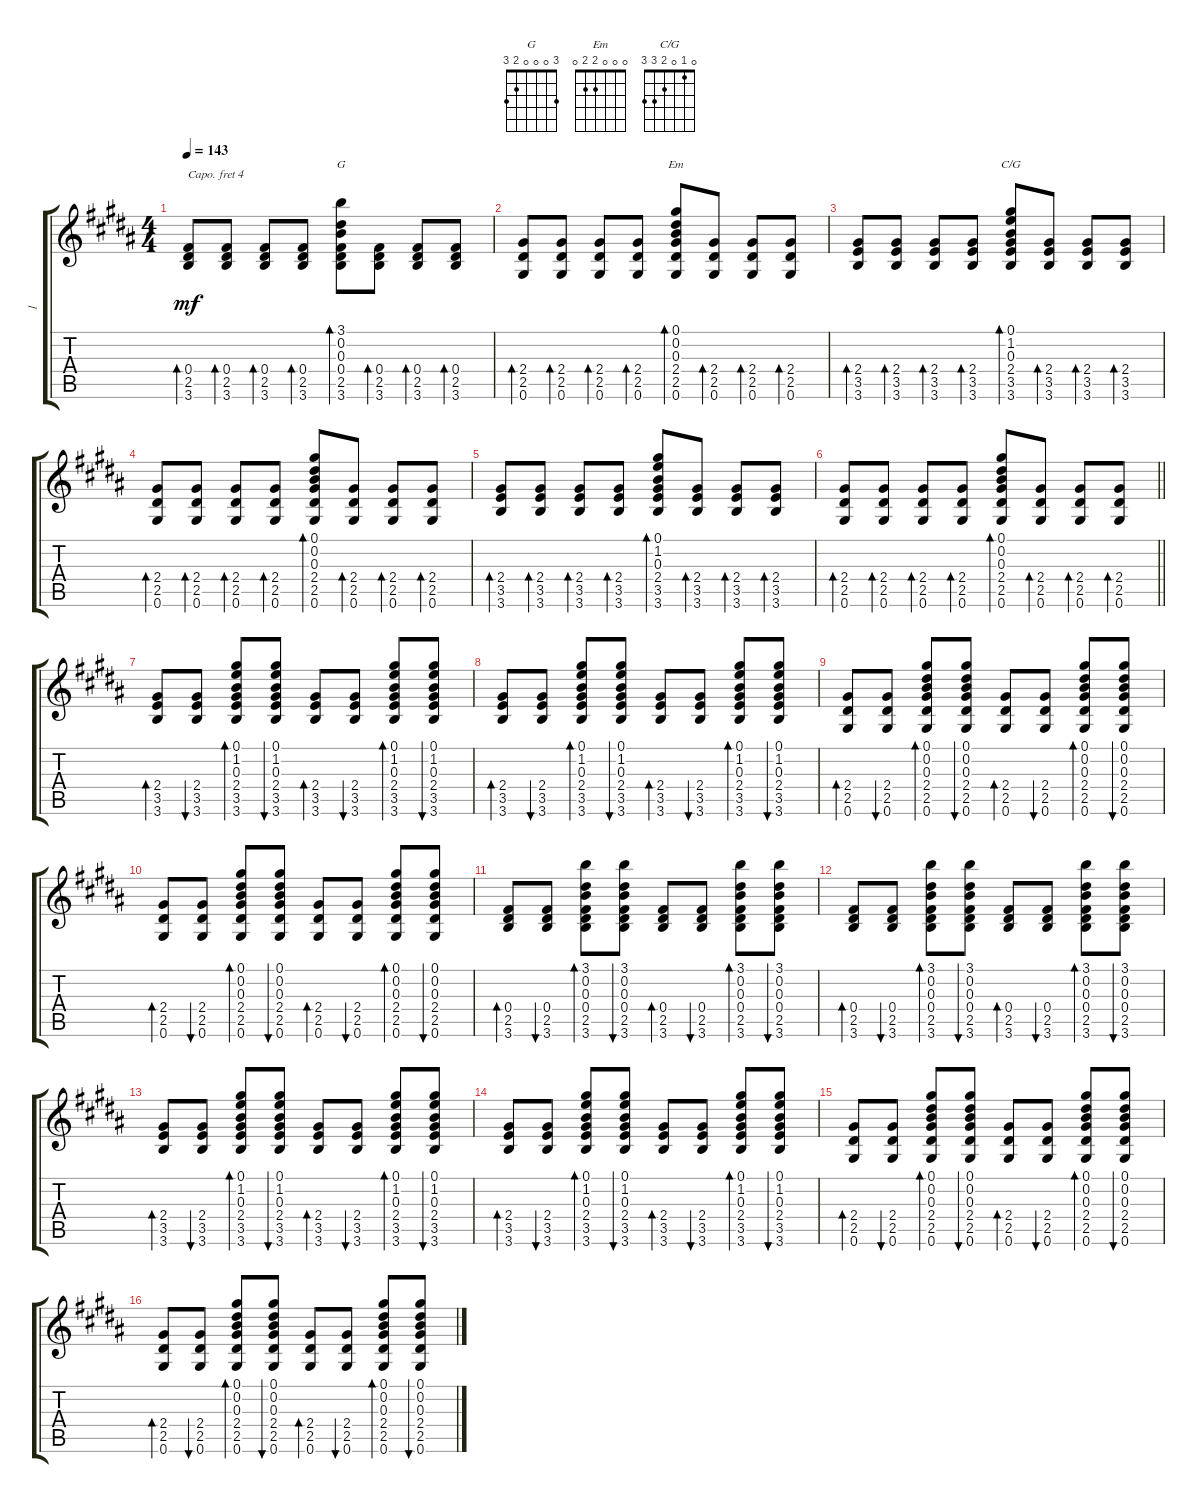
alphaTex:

\track ("1" "1") {instrument overdrivenguitar}
\staff {score tabs}
\capo 4
\tuning (E4 B3 G3 D3 A2 E2) {hide}
\chord ("G" 3 0 0 0 2 3)
\chord ("Em" 0 0 0 2 2 0)
\chord ("C/G" 0 1 0 2 3 3)
\ts (4 4)
\tempo 143
\clef g2
\ks g#minor
(0.4 2.5 3.6).8{bd 30 dy mf} (0.4 2.5 3.6).8{bd 30} (0.4 2.5 3.6).8{bd 30} (0.4 2.5 3.6).8{bd 30} (3.1 0.2 0.3 0.4 2.5 3.6).8{bd 30 ch "G"} (0.4 2.5 3.6).8{bd 30} (0.4 2.5 3.6).8{bd 30} (0.4 2.5 3.6).8{bd 30} |
(2.4 2.5 0.6).8{bd 30} (2.4 2.5 0.6).8{bd 30} (2.4 2.5 0.6).8{bd 30} (2.4 2.5 0.6).8{bd 30} (0.1 0.2 0.3 2.4 2.5 0.6).8{bd 30 ch "Em"} (2.4 2.5 0.6).8{bd 30} (2.4 2.5 0.6).8{bd 30} (2.4 2.5 0.6).8{bd 30} |
(2.4 3.5 3.6).8{bd 30} (2.4 3.5 3.6).8{bd 30} (2.4 3.5 3.6).8{bd 30} (2.4 3.5 3.6).8{bd 30} (0.1 1.2 0.3 2.4 3.5 3.6).8{bd 30 ch "C/G"} (2.4 3.5 3.6).8{bd 30} (2.4 3.5 3.6).8{bd 30} (2.4 3.5 3.6).8{bd 30} |
(2.4 2.5 0.6).8{bd 30} (2.4 2.5 0.6).8{bd 30} (2.4 2.5 0.6).8{bd 30} (2.4 2.5 0.6).8{bd 30} (0.1 0.2 0.3 2.4 2.5 0.6).8{bd 30} (2.4 2.5 0.6).8{bd 30} (2.4 2.5 0.6).8{bd 30} (2.4 2.5 0.6).8{bd 30} |
(2.4 3.5 3.6).8{bd 30} (2.4 3.5 3.6).8{bd 30} (2.4 3.5 3.6).8{bd 30} (2.4 3.5 3.6).8{bd 30} (0.1 1.2 0.3 2.4 3.5 3.6).8{bd 30} (2.4 3.5 3.6).8{bd 30} (2.4 3.5 3.6).8{bd 30} (2.4 3.5 3.6).8{bd 30} |
\barLineRight lightlight
(2.4 2.5 0.6).8{bd 30} (2.4 2.5 0.6).8{bd 30} (2.4 2.5 0.6).8{bd 30} (2.4 2.5 0.6).8{bd 30} (0.1 0.2 0.3 2.4 2.5 0.6).8{bd 30} (2.4 2.5 0.6).8{bd 30} (2.4 2.5 0.6).8{bd 30} (2.4 2.5 0.6).8{bd 30} |
(2.4 3.5 3.6).8{bd 30} (2.4 3.5 3.6).8{bu 30} (0.1 1.2 0.3 2.4 3.5 3.6).8{bd 30} (0.1 1.2 0.3 2.4 3.5 3.6).8{bu 30} (2.4 3.5 3.6).8{bd 30} (2.4 3.5 3.6).8{bu 30} (0.1 1.2 0.3 2.4 3.5 3.6).8{bd 30} (0.1 1.2 0.3 2.4 3.5 3.6).8{bu 30} |
(2.4 3.5 3.6).8{bd 30} (2.4 3.5 3.6).8{bu 30} (0.1 1.2 0.3 2.4 3.5 3.6).8{bd 30} (0.1 1.2 0.3 2.4 3.5 3.6).8{bu 30} (2.4 3.5 3.6).8{bd 30} (2.4 3.5 3.6).8{bu 30} (0.1 1.2 0.3 2.4 3.5 3.6).8{bd 30} (0.1 1.2 0.3 2.4 3.5 3.6).8{bu 30} |
(2.4 2.5 0.6).8{bd 30} (2.4 2.5 0.6).8{bu 30} (0.1 0.2 0.3 2.4 2.5 0.6).8{bd 30} (0.1 0.2 0.3 2.4 2.5 0.6).8{bu 30} (2.4 2.5 0.6).8{bd 30} (2.4 2.5 0.6).8{bu 30} (0.1 0.2 0.3 2.4 2.5 0.6).8{bd 30} (0.1 0.2 0.3 2.4 2.5 0.6).8{bu 30} |
(2.4 2.5 0.6).8{bd 30} (2.4 2.5 0.6).8{bu 30} (0.1 0.2 0.3 2.4 2.5 0.6).8{bd 30} (0.1 0.2 0.3 2.4 2.5 0.6).8{bu 30} (2.4 2.5 0.6).8{bd 30} (2.4 2.5 0.6).8{bu 30} (0.1 0.2 0.3 2.4 2.5 0.6).8{bd 30} (0.1 0.2 0.3 2.4 2.5 0.6).8{bu 30} |
(0.4 2.5 3.6).8{bd 30} (0.4 2.5 3.6).8{bu 30} (3.1 0.2 0.3 0.4 2.5 3.6).8{bd 30} (3.1 0.2 0.3 0.4 2.5 3.6).8{bu 30} (0.4 2.5 3.6).8{bd 30} (0.4 2.5 3.6).8{bu 30} (3.1 0.2 0.3 0.4 2.5 3.6).8{bd 30} (3.1 0.2 0.3 0.4 2.5 3.6).8{bu 30} |
(0.4 2.5 3.6).8{bd 30} (0.4 2.5 3.6).8{bu 30} (3.1 0.2 0.3 0.4 2.5 3.6).8{bd 30} (3.1 0.2 0.3 0.4 2.5 3.6).8{bu 30} (0.4 2.5 3.6).8{bd 30} (0.4 2.5 3.6).8{bu 30} (3.1 0.2 0.3 0.4 2.5 3.6).8{bd 30} (3.1 0.2 0.3 0.4 2.5 3.6).8{bu 30} |
(2.4 3.5 3.6).8{bd 30} (2.4 3.5 3.6).8{bu 30} (0.1 1.2 0.3 2.4 3.5 3.6).8{bd 30} (0.1 1.2 0.3 2.4 3.5 3.6).8{bu 30} (2.4 3.5 3.6).8{bd 30} (2.4 3.5 3.6).8{bu 30} (0.1 1.2 0.3 2.4 3.5 3.6).8{bd 30} (0.1 1.2 0.3 2.4 3.5 3.6).8{bu 30} |
(2.4 3.5 3.6).8{bd 30} (2.4 3.5 3.6).8{bu 30} (0.1 1.2 0.3 2.4 3.5 3.6).8{bd 30} (0.1 1.2 0.3 2.4 3.5 3.6).8{bu 30} (2.4 3.5 3.6).8{bd 30} (2.4 3.5 3.6).8{bu 30} (0.1 1.2 0.3 2.4 3.5 3.6).8{bd 30} (0.1 1.2 0.3 2.4 3.5 3.6).8{bu 30} |
(2.4 2.5 0.6).8{bd 30} (2.4 2.5 0.6).8{bu 30} (0.1 0.2 0.3 2.4 2.5 0.6).8{bd 30} (0.1 0.2 0.3 2.4 2.5 0.6).8{bu 30} (2.4 2.5 0.6).8{bd 30} (2.4 2.5 0.6).8{bu 30} (0.1 0.2 0.3 2.4 2.5 0.6).8{bd 30} (0.1 0.2 0.3 2.4 2.5 0.6).8{bu 30} |
(2.4 2.5 0.6).8{bd 30} (2.4 2.5 0.6).8{bu 30} (0.1 0.2 0.3 2.4 2.5 0.6).8{bd 30} (0.1 0.2 0.3 2.4 2.5 0.6).8{bu 30} (2.4 2.5 0.6).8{bd 30} (2.4 2.5 0.6).8{bu 30} (0.1 0.2 0.3 2.4 2.5 0.6).8{bd 30} (0.1 0.2 0.3 2.4 2.5 0.6).8{bu 30}
